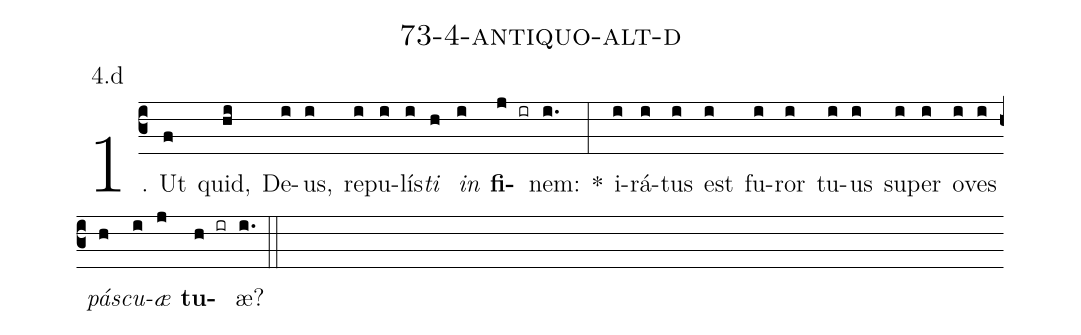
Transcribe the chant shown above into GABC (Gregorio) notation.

name: 73-4-antiquo-alt-d;
annotation: 4.d;
%%
(c3)1. Ut(f) quid,(hi) De(i)us,(i) re(i)pu(i)lís(i)<i>ti</i>(h) <i>in</i>(i) <b>fi</b>(j ir)nem:(i.) *(:) i(i)rá(i)tus(i) est(i) fu(i)ror(i) tu(i)us(i) su(i)per(i) o(i)ves(i) <i>pás</i>(h)<i>cu</i>(i)<i>æ</i>(j) <b>tu</b>(h ir)æ?(i.) (::)
